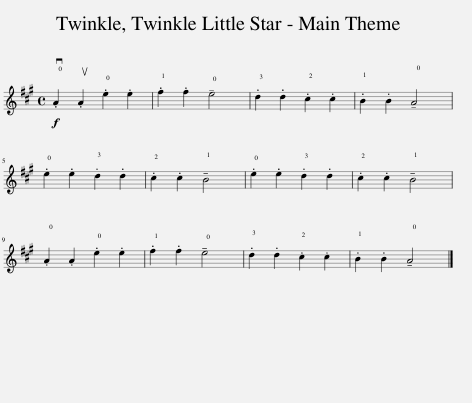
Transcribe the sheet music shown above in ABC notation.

X:1
L:1/8
M:4/4
I:linebreak $
K:A
V:1 treble
V:1
!f! .v!0!A2 .uA2 .!0!e2 .e2 | .!1!f2 .f2 !tenuto!!0!e4 | .!3!d2 .d2 .!2!c2 .c2 | .!1!B2 .B2 !tenuto!!0!A4 |$ .!0!e2 .e2 .!3!d2 .d2 | %5
 .!2!c2 .c2 !tenuto!!1!B4 | .!0!e2 .e2 .!3!d2 .d2 | .!2!c2 .c2 !tenuto!!1!B4 |$ .!0!A2 .A2 .!0!e2 .e2 | .!1!f2 .f2 !tenuto!!0!e4 | %10
 .!3!d2 .d2 .!2!c2 .c2 | .!1!B2 .B2 !tenuto!!0!A4 |] %12
